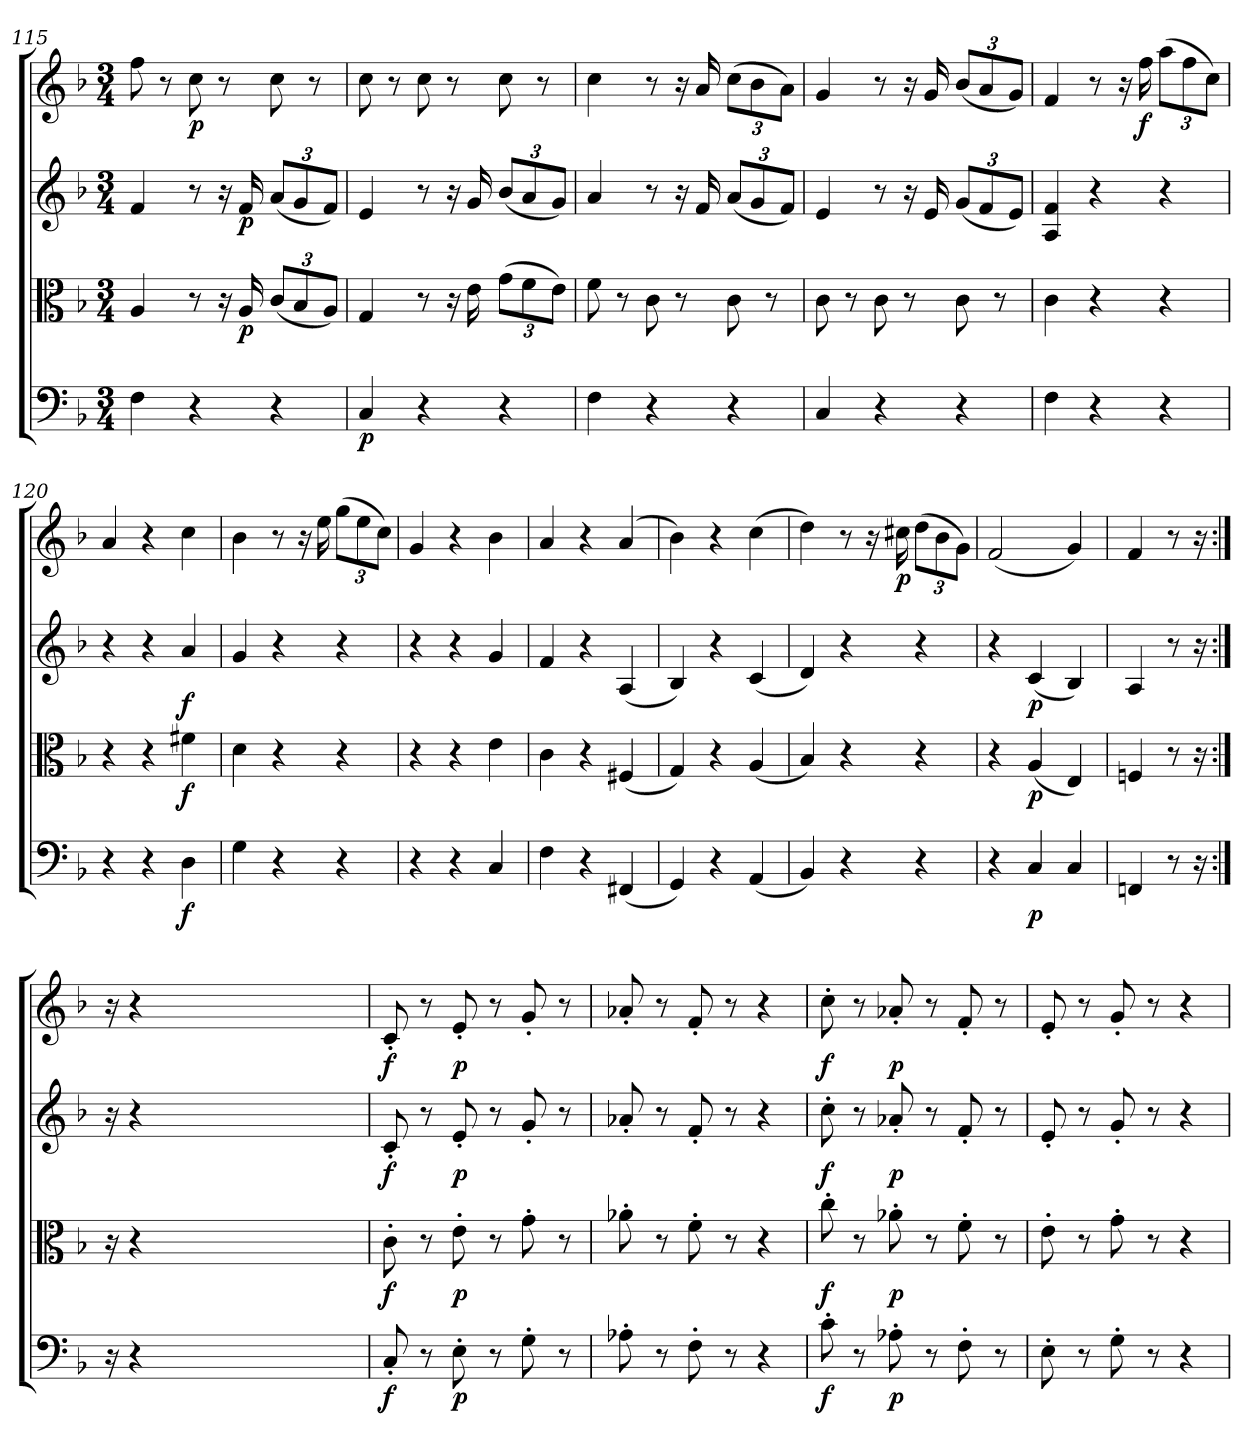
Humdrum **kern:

**kern	**dynam	**kern	**dynam	**kern	**dynam	**kern	**dynam
*part4	*part4	*part3	*part3	*part2	*part2	*part1	*part1
*staff4	*staff4	*staff3	*staff3	*staff2	*staff2	*staff1	*staff1
*clefF4	*	*clefC3	*	*clefG2	*	*clefG2	*
*k[b-]	*	*k[b-]	*	*k[b-]	*	*k[b-]	*
*F:	*	*F:	*	*F:	*	*F:	*
*M3/4	*	*M3/4	*	*M3/4	*	*M3/4	*
=115	=115	=115	=115	=115	=115	=115	=115
4F\	.	4A/	.	4f/	.	8ff\	.
.	.	.	.	.	.	8r	.
4r	.	8r	.	8r	.	8cc\	p
.	.	16r	.	16r	.	8r	.
.	.	16A/	p	16f/	p	.	.
4r	.	(12c/L	.	(12a/L	.	8cc\	.
.	.	12B-/	.	12g/	.	.	.
.	.	.	.	.	.	8r	.
.	.	12A/J)	.	12f/J)	.	.	.
=116	=116	=116	=116	=116	=116	=116	=116
4C/	p	4G/	.	4e/	.	8cc\	.
.	.	.	.	.	.	8r	.
4r	.	8r	.	8r	.	8cc\	.
.	.	16r	.	16r	.	8r	.
.	.	16e\	.	16g/	.	.	.
4r	.	(12g\L	.	(12b-/L	.	8cc\	.
.	.	12f\	.	12a/	.	.	.
.	.	.	.	.	.	8r	.
.	.	12e\J)	.	12g/J)	.	.	.
=117	=117	=117	=117	=117	=117	=117	=117
4F\	.	8f\	.	4a/	.	4cc\	.
.	.	8r	.	.	.	.	.
4r	.	8c\	.	8r	.	8r	.
.	.	8r	.	16r	.	16r	.
.	.	.	.	16f/	.	16a/	.
4r	.	8c\	.	(12a/L	.	(12cc\L	.
.	.	.	.	12g/	.	12b-\	.
.	.	8r	.	.	.	.	.
.	.	.	.	12f/J)	.	12a\J)	.
=118	=118	=118	=118	=118	=118	=118	=118
4C/	.	8c\	.	4e/	.	4g/	.
.	.	8r	.	.	.	.	.
4r	.	8c\	.	8r	.	8r	.
.	.	8r	.	16r	.	16r	.
.	.	.	.	16e/	.	16g/	.
4r	.	8c\	.	(12g/L	.	(12b-/L	.
.	.	.	.	12f/	.	12a/	.
.	.	8r	.	.	.	.	.
.	.	.	.	12e/J)	.	12g/J)	.
=119	=119	=119	=119	=119	=119	=119	=119
4F\	.	4c\	.	4A/ 4f/	.	4f/	.
4r	.	4r	.	4r	.	8r	.
.	.	.	.	.	.	16r	.
.	.	.	.	.	.	16ff\	f
4r	.	4r	.	4r	.	(12aa\L	.
.	.	.	.	.	.	12ff\	.
.	.	.	.	.	.	12cc\J)	.
=120	=120	=120	=120	=120	=120	=120	=120
4r	.	4r	.	4r	.	4a/	.
4r	.	4r	.	4r	.	4r	.
4D\	f	4f#X\	f	4a/	f	4cc\	.
=121	=121	=121	=121	=121	=121	=121	=121
4G\	.	4d\	.	4g/	.	4b-\	.
4r	.	4r	.	4r	.	8r	.
.	.	.	.	.	.	16r	.
.	.	.	.	.	.	16ee\	.
4r	.	4r	.	4r	.	(12gg\L	.
.	.	.	.	.	.	12ee\	.
.	.	.	.	.	.	12cc\J)	.
=122	=122	=122	=122	=122	=122	=122	=122
4r	.	4r	.	4r	.	4g/	.
4r	.	4r	.	4r	.	4r	.
4C/	.	4e\	.	4g/	.	4b-\	.
=123	=123	=123	=123	=123	=123	=123	=123
4F\	.	4c\	.	4f/	.	4a/	.
4r	.	4r	.	4r	.	4r	.
(4FF#X/	.	(4F#X/	.	(4A/	.	(4a/	.
=124	=124	=124	=124	=124	=124	=124	=124
4GG/)	.	4G/)	.	4B-/)	.	4b-\)	.
4r	.	4r	.	4r	.	4r	.
(4AA/	.	(4A/	.	(4c/	.	(4cc\	.
=125	=125	=125	=125	=125	=125	=125	=125
4BB-/)	.	4B-/)	.	4d/)	.	4dd\)	.
4r	.	4r	.	4r	.	8r	.
.	.	.	.	.	.	16r	.
.	.	.	.	.	.	16cc#X\	p
4r	.	4r	.	4r	.	(12dd\L	.
.	.	.	.	.	.	12b-\	.
.	.	.	.	.	.	12g\J)	.
=126	=126	=126	=126	=126	=126	=126	=126
4r	.	4r	.	4r	.	(2f/	.
4C/	p	(4A/	p	(4c/	p	.	.
4C/	.	4E/)	.	4B-/)	.	4g/)	.
=127	=127	=127	=127	=127	=127	=127	=127
4FFn/	.	4Fn/	.	4A/	.	4f/	.
8r	.	8r	.	8r	.	8r	.
16r	.	16r	.	16r	.	16r	.
=:|!	=:|!	=:|!	=:|!	=:|!	=:|!	=:|!	=:|!
16r	.	16r	.	16r	.	16r	.
4r	.	4r	.	4r	.	4r	.
32ryy	.	32ryy	.	32ryy	.	32ryy	.
32ryy	.	32ryy	.	32ryy	.	32ryy	.
32ryy	.	32ryy	.	32ryy	.	32ryy	.
32ryy	.	32ryy	.	32ryy	.	32ryy	.
32ryy	.	32ryy	.	32ryy	.	32ryy	.
32ryy	.	32ryy	.	32ryy	.	32ryy	.
32ryy	.	32ryy	.	32ryy	.	32ryy	.
32ryy	.	32ryy	.	32ryy	.	32ryy	.
32ryy	.	32ryy	.	32ryy	.	32ryy	.
32ryy	.	32ryy	.	32ryy	.	32ryy	.
32ryy	.	32ryy	.	32ryy	.	32ryy	.
32ryy	.	32ryy	.	32ryy	.	32ryy	.
32ryy	.	32ryy	.	32ryy	.	32ryy	.
32ryy	.	32ryy	.	32ryy	.	32ryy	.
=46	=46	=46	=46	=46	=46	=46	=46
8C'/	f	8c'\	f	8c'/	f	8c'/	f
8r	.	8r	.	8r	.	8r	.
8E'\	p	8e'\	p	8e'/	p	8e'/	p
8r	.	8r	.	8r	.	8r	.
8G'\	.	8g'\	.	8g'/	.	8g'/	.
8r	.	8r	.	8r	.	8r	.
=47	=47	=47	=47	=47	=47	=47	=47
8A-X'\	.	8a-X'\	.	8a-X'/	.	8a-X'/	.
8r	.	8r	.	8r	.	8r	.
8F'\	.	8f'\	.	8f'/	.	8f'/	.
8r	.	8r	.	8r	.	8r	.
4r	.	4r	.	4r	.	4r	.
=48	=48	=48	=48	=48	=48	=48	=48
8c'\	f	8cc'\	f	8cc'\	f	8cc'\	f
8r	.	8r	.	8r	.	8r	.
8A-X'\	p	8a-X'\	p	8a-X'/	p	8a-X'/	p
8r	.	8r	.	8r	.	8r	.
8F'\	.	8f'\	.	8f'/	.	8f'/	.
8r	.	8r	.	8r	.	8r	.
=49	=49	=49	=49	=49	=49	=49	=49
8E'\	.	8e'\	.	8e'/	.	8e'/	.
8r	.	8r	.	8r	.	8r	.
8G'\	.	8g'\	.	8g'/	.	8g'/	.
8r	.	8r	.	8r	.	8r	.
4r	.	4r	.	4r	.	4r	.
=	=	=	=	=	=	=	=
*-	*-	*-	*-	*-	*-	*-	*-
